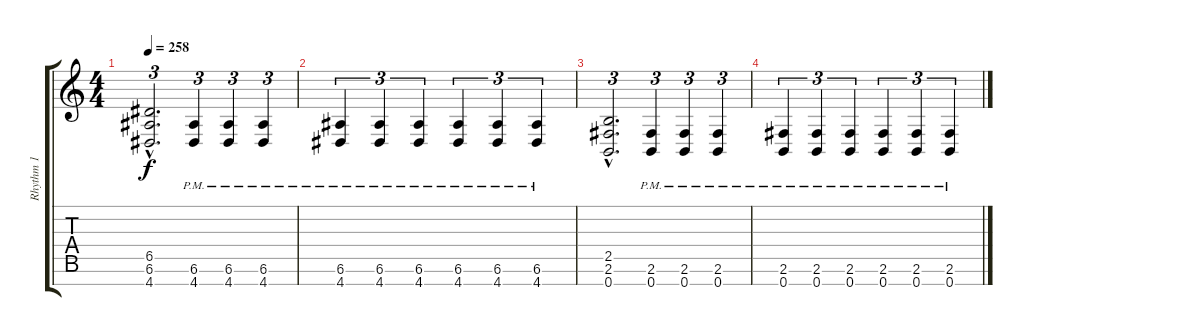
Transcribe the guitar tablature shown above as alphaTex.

\track ("Rhythm 1" "Rhythm 1") {instrument distortionguitar}
\staff {score tabs}
\tuning (E4 B3 G3 D3 A2 E2 B1) {hide}
\ts (4 4)
\tempo 258
\clef g2
\ks c
(6.5{hac} 6.6{hac} 4.7{hac}).2{d tu (3 2) dy f} (6.6{pm} 4.7{pm}).4{tu (3 2)} (6.6{pm} 4.7{pm}).4{tu (3 2)} (6.6{pm} 4.7{pm}).4{tu (3 2)} |
(6.6{pm} 4.7{pm}).4{tu (3 2)} (6.6{pm} 4.7{pm}).4{tu (3 2)} (6.6{pm} 4.7{pm}).4{tu (3 2)} (6.6{pm} 4.7{pm}).4{tu (3 2)} (6.6{pm} 4.7{pm}).4{tu (3 2)} (6.6{pm} 4.7{pm}).4{tu (3 2)} |
(2.5{hac} 2.6{hac} 0.7{hac}).2{d tu (3 2)} (2.6{pm} 0.7{pm}).4{tu (3 2)} (2.6{pm} 0.7{pm}).4{tu (3 2)} (2.6{pm} 0.7{pm}).4{tu (3 2)} |
(2.6{pm} 0.7{pm}).4{tu (3 2)} (2.6{pm} 0.7{pm}).4{tu (3 2)} (2.6{pm} 0.7{pm}).4{tu (3 2)} (2.6{pm} 0.7{pm}).4{tu (3 2)} (2.6{pm} 0.7{pm}).4{tu (3 2)} (2.6{pm} 0.7{pm}).4{tu (3 2)}
